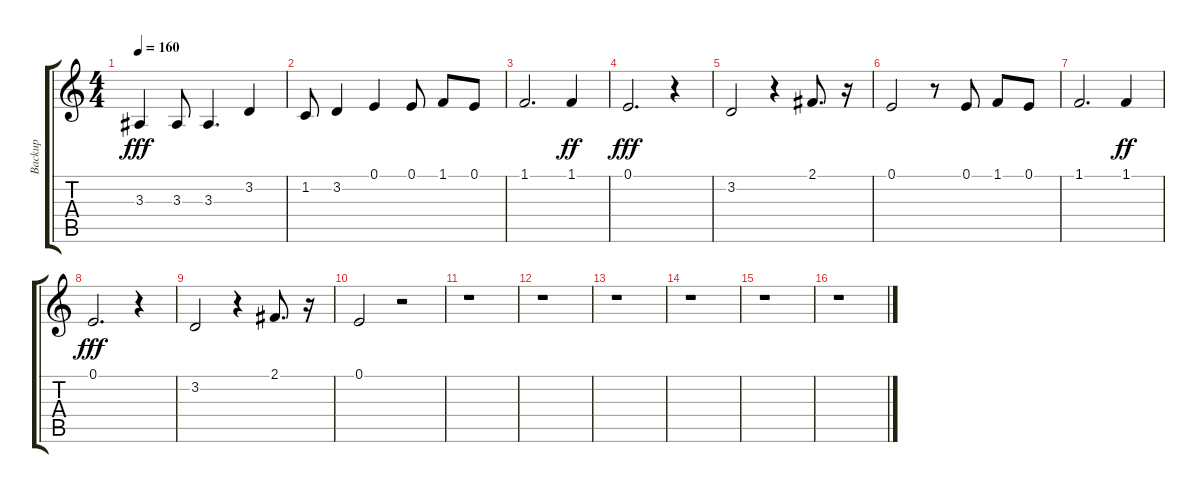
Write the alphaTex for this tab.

\track ("Backup" "Backup") {instrument altosax}
\staff {score tabs}
\tuning (E4 B3 G3 D3 A2 E2) {hide}
\ts (4 4)
\tempo 160
\clef g2
\ks c
3.3.4{dy fff} 3.3.8 3.3.4{d} 3.2.4 |
1.2.8 3.2.4 0.1.4 0.1.8 1.1.8 0.1.8 |
1.1.2{d} 1.1.4{dy ff} |
0.1.2{d dy fff} r.4 |
3.2.2 r.4 2.1.8{d} r.16 |
0.1.2 r.8 0.1.8 1.1.8 0.1.8 |
1.1.2{d} 1.1.4{dy ff} |
0.1.2{d dy fff} r.4 |
3.2.2 r.4 2.1.8{d} r.16 |
0.1.2 r.2 |
r.1 |
r.1 |
r.1 |
r.1 |
r.1 |
r.1
